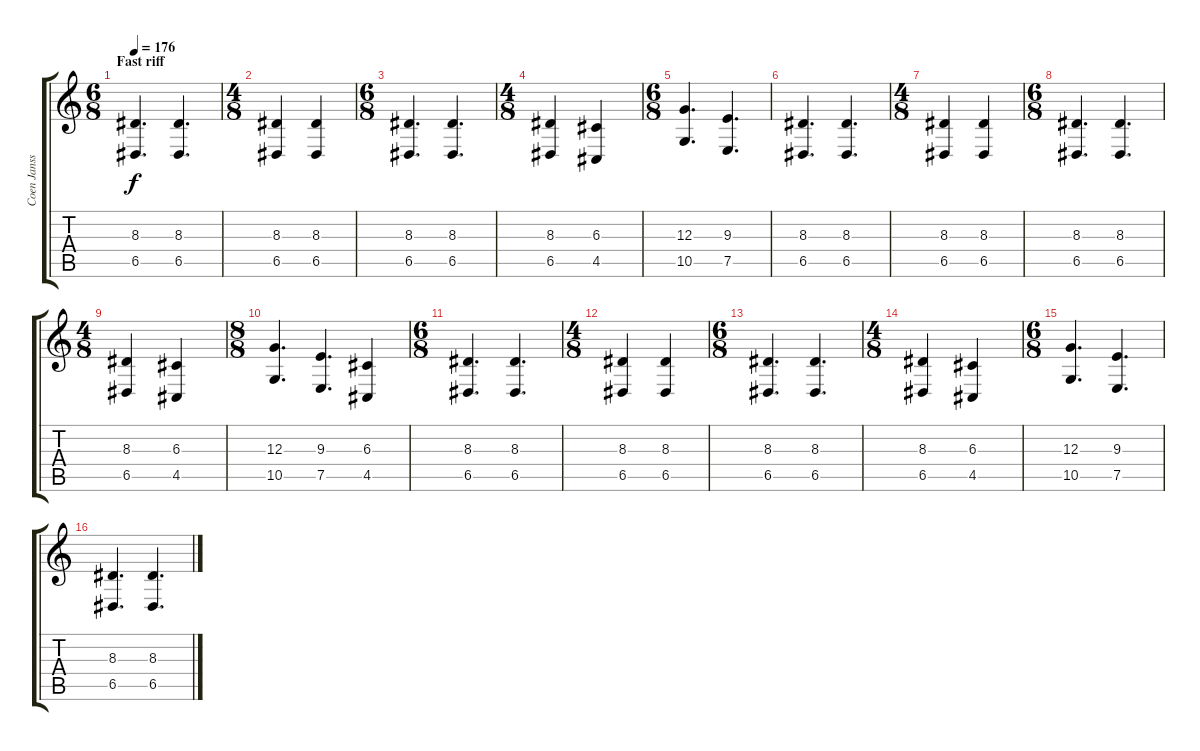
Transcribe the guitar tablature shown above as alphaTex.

\track ("Coen Janssen" "Coen Janss") {instrument stringensemble1}
\staff {score tabs}
\tuning (E4 B3 G3 D3 A2 E2) {hide}
\ts (6 8)
\section ("" "Fast riff")
\tempo 176
\clef g2
\ks c
(8.3 6.5).4{d dy f instrument stringensemble1} (8.3 6.5).4{d} |
\ts (4 8)
(8.3 6.5).4 (8.3 6.5).4 |
\ts (6 8)
(8.3 6.5).4{d} (8.3 6.5).4{d} |
\ts (4 8)
(8.3 6.5).4 (6.3 4.5).4 |
\ts (6 8)
(12.3 10.5).4{d} (9.3 7.5).4{d} |
(8.3 6.5).4{d} (8.3 6.5).4{d} |
\ts (4 8)
(8.3 6.5).4 (8.3 6.5).4 |
\ts (6 8)
(8.3 6.5).4{d} (8.3 6.5).4{d} |
\ts (4 8)
(8.3 6.5).4 (6.3 4.5).4 |
\ts (8 8)
(12.3 10.5).4{d} (9.3 7.5).4{d} (6.3 4.5).4 |
\ts (6 8)
(8.3 6.5).4{d} (8.3 6.5).4{d} |
\ts (4 8)
(8.3 6.5).4 (8.3 6.5).4 |
\ts (6 8)
(8.3 6.5).4{d} (8.3 6.5).4{d} |
\ts (4 8)
(8.3 6.5).4 (6.3 4.5).4 |
\ts (6 8)
(12.3 10.5).4{d} (9.3 7.5).4{d} |
(8.3 6.5).4{d} (8.3 6.5).4{d}
